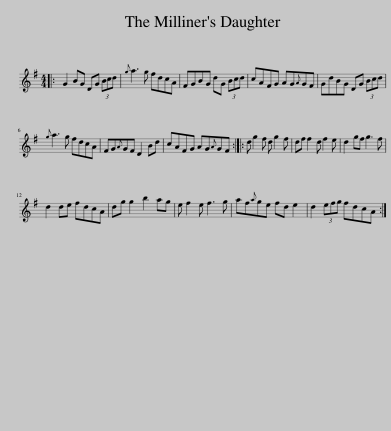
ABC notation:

X:1
L:1/8
M:4/4
I:linebreak $
K:G
V:1 treble
V:1
|: G2 BG DG (3Bcd |{g} a3 g fdcA | FGBG dG (3Bcd | cAFG AG{A}GF | GdBG DG (3Bcd |$ %5
{g} a3 g fdcA | FG{A}GF D2 Bd | cAFG AG{A}GF :: d g2 f d g2 f | df f2 d f2 e | %10
 d2 gf g3 f |$ d2 de fdcA | dg g2 b2 ag | e f2 e f3 g | af{a}ge fd e2 | %15
 d2 (3efg fdcA :| %16
